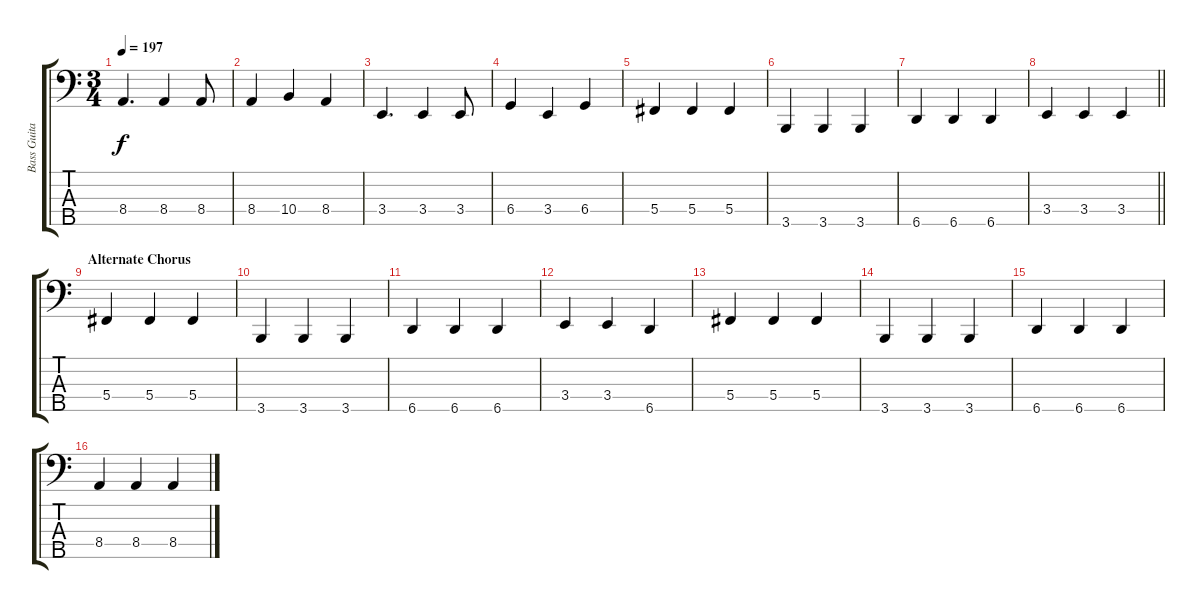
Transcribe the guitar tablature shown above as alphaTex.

\track ("Bass Guitar" "Bass Guita") {instrument electricbassfinger}
\staff {score tabs}
\tuning (Gb2 Db2 Ab1 Db1 Ab0) {hide}
\ts (3 4)
\tempo 197
\clef f4
\ks c
8.4.4{d dy f} 8.4.4 8.4.8 |
8.4.4 10.4.4 8.4.4 |
3.4.4{d} 3.4.4 3.4.8 |
6.4.4 3.4.4 6.4.4 |
5.4.4 5.4.4 5.4.4 |
3.5.4 3.5.4 3.5.4 |
6.5.4 6.5.4 6.5.4 |
\barLineRight lightlight
3.4.4 3.4.4 3.4.4 |
\section ("" "Alternate Chorus")
5.4.4 5.4.4 5.4.4 |
3.5.4 3.5.4 3.5.4 |
6.5.4 6.5.4 6.5.4 |
3.4.4 3.4.4 6.5.4 |
5.4.4 5.4.4 5.4.4 |
3.5.4 3.5.4 3.5.4 |
6.5.4 6.5.4 6.5.4 |
8.4.4 8.4.4 8.4.4
